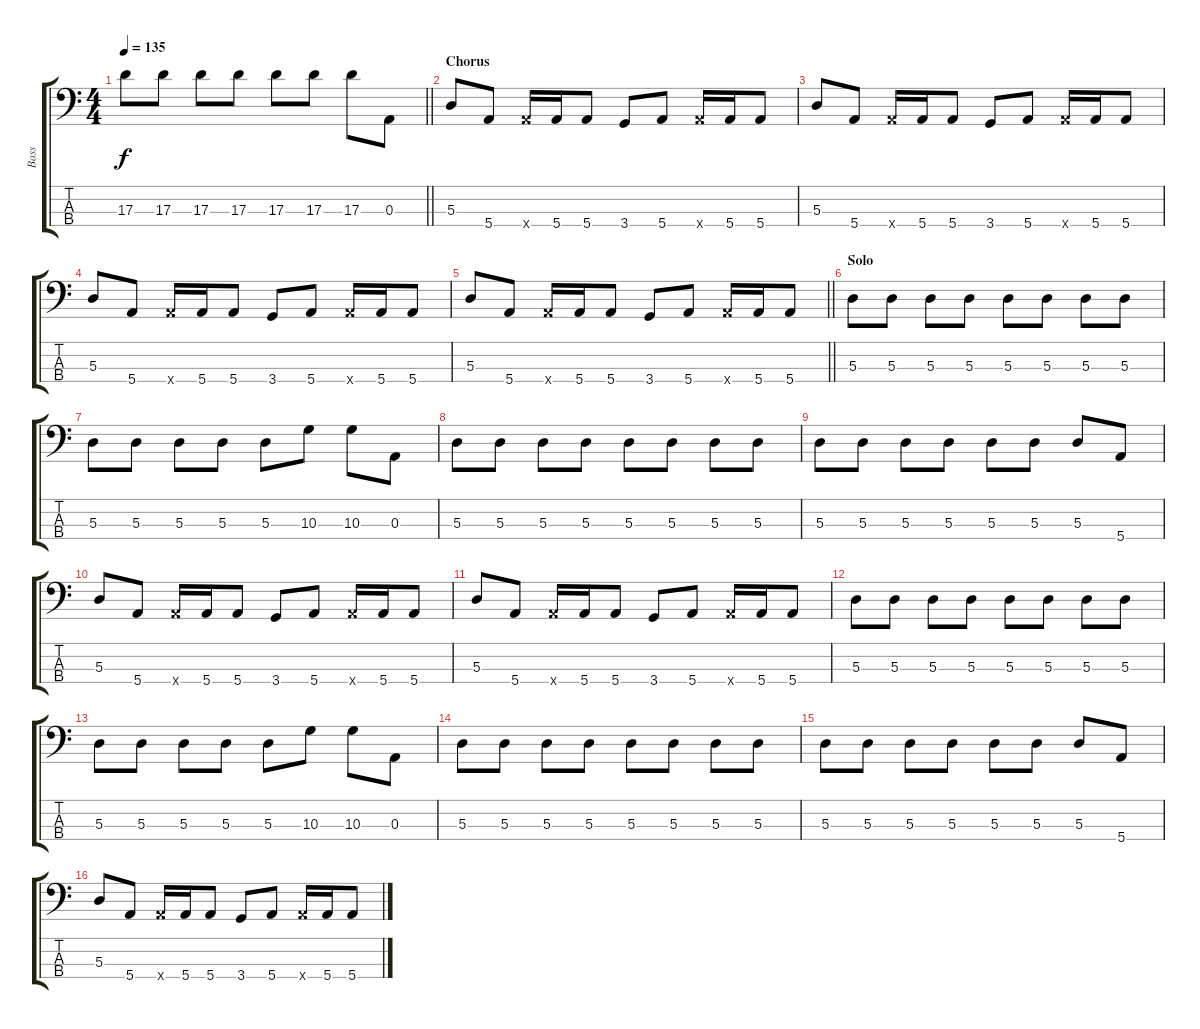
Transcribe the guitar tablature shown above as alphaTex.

\track ("Bass" "Bass") {instrument electricbasspick}
\staff {score tabs}
\tuning (G2 D2 A1 E1) {hide}
\ts (4 4)
\tempo 135
\clef f4
\barLineRight lightlight
\ks c
17.3.8{dy f} 17.3.8 17.3.8 17.3.8 17.3.8 17.3.8 17.3.8 0.3.8 |
\section ("" "Chorus")
5.3.8 5.4.8 5.4{x}.16 5.4.16 5.4.8 3.4.8 5.4.8 5.4{x}.16 5.4.16 5.4.8 |
5.3.8 5.4.8 5.4{x}.16 5.4.16 5.4.8 3.4.8 5.4.8 5.4{x}.16 5.4.16 5.4.8 |
5.3.8 5.4.8 5.4{x}.16 5.4.16 5.4.8 3.4.8 5.4.8 5.4{x}.16 5.4.16 5.4.8 |
\barLineRight lightlight
5.3.8 5.4.8 5.4{x}.16 5.4.16 5.4.8 3.4.8 5.4.8 5.4{x}.16 5.4.16 5.4.8 |
\section ("" "Solo")
5.3.8 5.3.8 5.3.8 5.3.8 5.3.8 5.3.8 5.3.8 5.3.8 |
5.3.8 5.3.8 5.3.8 5.3.8 5.3.8 10.3.8 10.3.8 0.3.8 |
5.3.8 5.3.8 5.3.8 5.3.8 5.3.8 5.3.8 5.3.8 5.3.8 |
5.3.8 5.3.8 5.3.8 5.3.8 5.3.8 5.3.8 5.3.8 5.4.8 |
5.3.8 5.4.8 5.4{x}.16 5.4.16 5.4.8 3.4.8 5.4.8 5.4{x}.16 5.4.16 5.4.8 |
5.3.8 5.4.8 5.4{x}.16 5.4.16 5.4.8 3.4.8 5.4.8 5.4{x}.16 5.4.16 5.4.8 |
5.3.8 5.3.8 5.3.8 5.3.8 5.3.8 5.3.8 5.3.8 5.3.8 |
5.3.8 5.3.8 5.3.8 5.3.8 5.3.8 10.3.8 10.3.8 0.3.8 |
5.3.8 5.3.8 5.3.8 5.3.8 5.3.8 5.3.8 5.3.8 5.3.8 |
5.3.8 5.3.8 5.3.8 5.3.8 5.3.8 5.3.8 5.3.8 5.4.8 |
5.3.8 5.4.8 5.4{x}.16 5.4.16 5.4.8 3.4.8 5.4.8 5.4{x}.16 5.4.16 5.4.8
